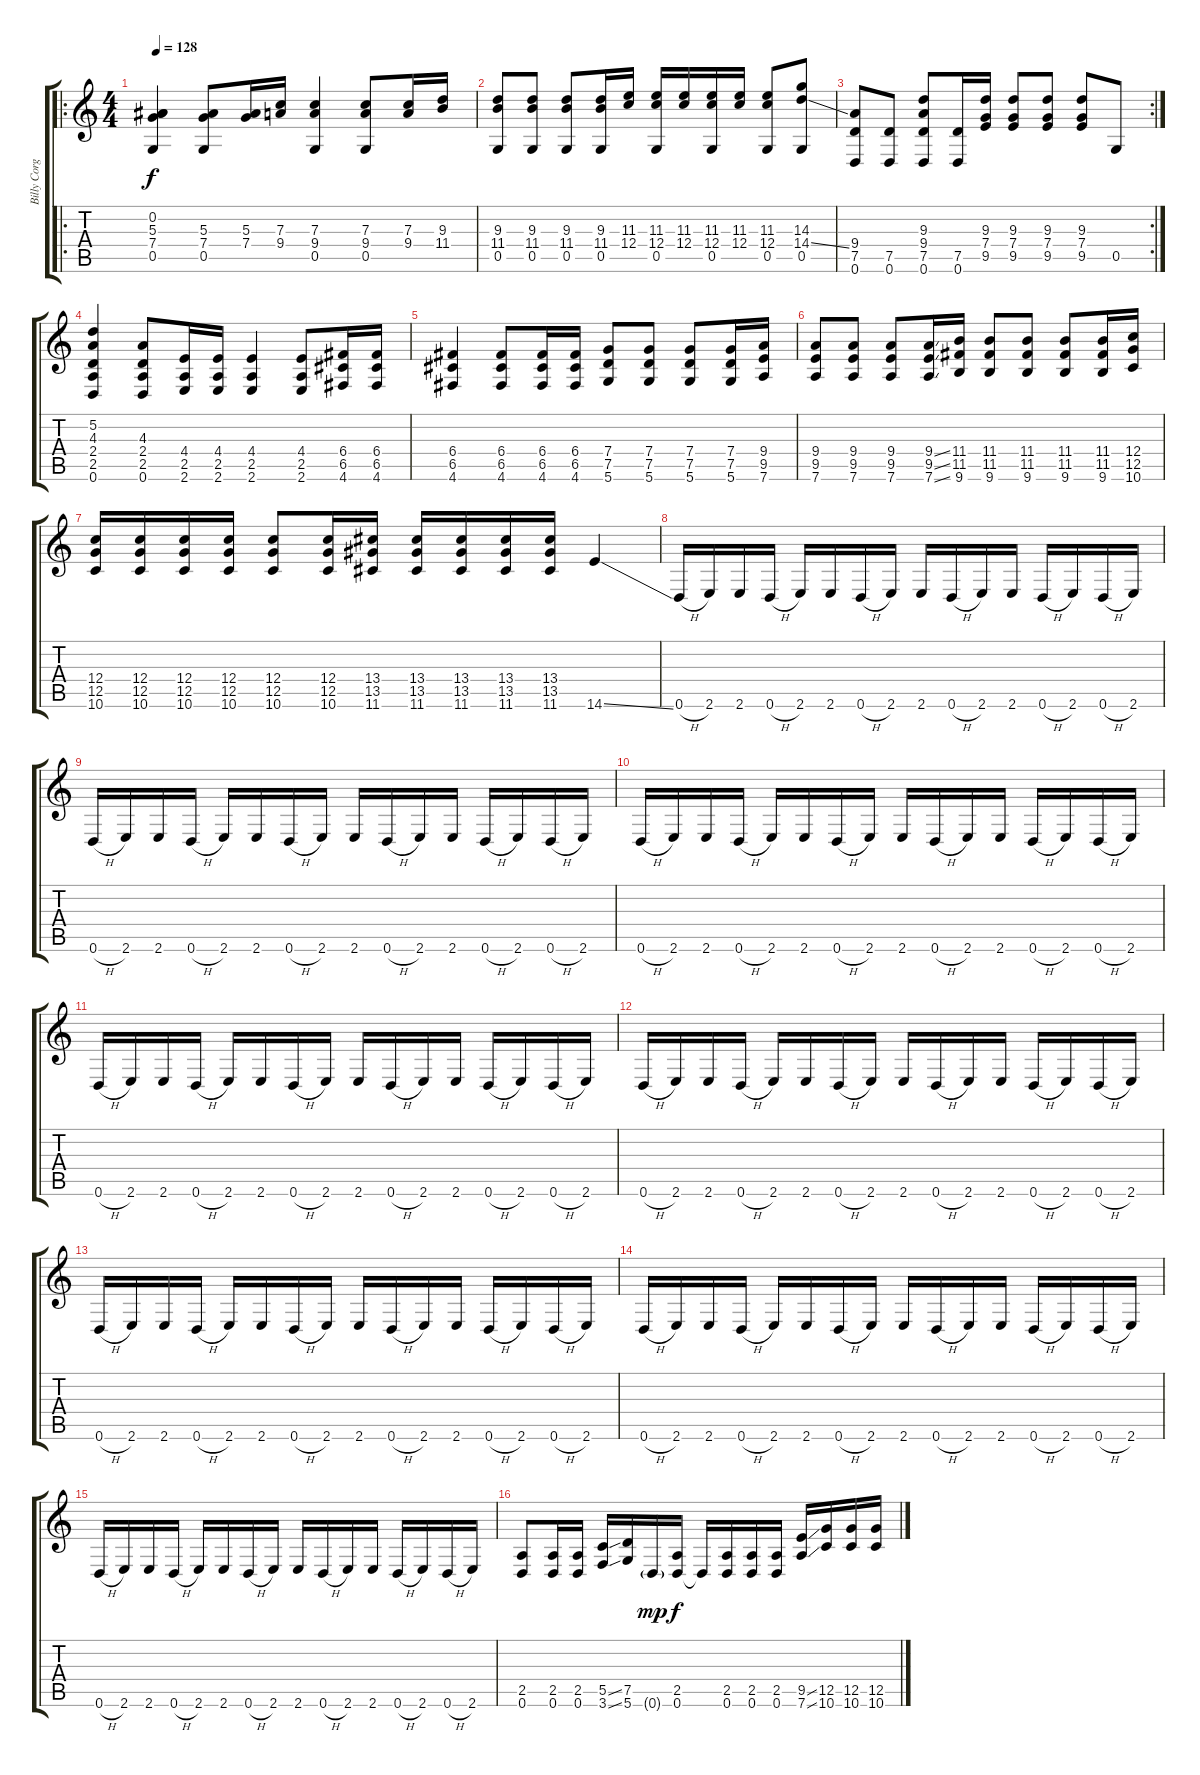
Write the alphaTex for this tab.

\track ("Billy Corgan" "Billy Corg") {instrument overdrivenguitar}
\staff {score tabs}
\tuning (D4 A3 F3 C3 G2 D2) {hide}
\ro
\ts (4 4)
\tempo 128
\clef g2
\ks c
(0.2 5.3 7.4 0.5).4{dy f} (5.3 7.4 0.5).8 (5.3 7.4).16 (7.3 9.4).16 (7.3 9.4 0.5).4 (7.3 9.4 0.5).8 (7.3 9.4).16 (9.3 11.4).16 |
(9.3 11.4 0.5).8 (9.3 11.4 0.5).8 (9.3 11.4 0.5).8 (9.3 11.4 0.5).16 (11.3 12.4).16 (11.3 12.4 0.5).16 (11.3 12.4).16 (11.3 12.4 0.5).16 (11.3 12.4).16 (11.3 12.4 0.5).8 (14.3 14.4{ss} 0.5).8 |
\rc 2
(9.4 7.5 0.6).8 (7.5 0.6).8 (9.3 9.4 7.5 0.6).8 (7.5 0.6).16 (9.3 7.4 9.5).16 (9.3 7.4 9.5).8 (9.3 7.4 9.5).8 (9.3 7.4 9.5).8 0.5.8 |
(5.2 4.3 2.4 2.5 0.6).4 (4.3 2.4 2.5 0.6).8 (4.4 2.5 2.6).16 (4.4 2.5 2.6).16 (4.4 2.5 2.6).4 (4.4 2.5 2.6).8 (6.4 6.5 4.6).16 (6.4 6.5 4.6).16 |
(6.4 6.5 4.6).4 (6.4 6.5 4.6).8 (6.4 6.5 4.6).16 (6.4 6.5 4.6).16 (7.4 7.5 5.6).8 (7.4 7.5 5.6).8 (7.4 7.5 5.6).8 (7.4 7.5 5.6).16 (9.4 9.5 7.6).16 |
(9.4 9.5 7.6).8 (9.4 9.5 7.6).8 (9.4 9.5 7.6).8 (9.4{ss} 9.5{ss} 7.6{ss}).16 (11.4 11.5 9.6).16 (11.4 11.5 9.6).8 (11.4 11.5 9.6).8 (11.4 11.5 9.6).8 (11.4 11.5 9.6).16 (12.4 12.5 10.6).16 |
(12.4 12.5 10.6).16 (12.4 12.5 10.6).16 (12.4 12.5 10.6).16 (12.4 12.5 10.6).16 (12.4 12.5 10.6).8 (12.4 12.5 10.6).16 (13.4 13.5 11.6).16 (13.4 13.5 11.6).16 (13.4 13.5 11.6).16 (13.4 13.5 11.6).16 (13.4 13.5 11.6).16 14.6{ss}.4 |
0.6{h}.16 2.6.16 2.6.16 0.6{h}.16 2.6.16 2.6.16 0.6{h}.16 2.6.16 2.6.16 0.6{h}.16 2.6.16 2.6.16 0.6{h}.16 2.6.16 0.6{h}.16 2.6.16 |
0.6{h}.16 2.6.16 2.6.16 0.6{h}.16 2.6.16 2.6.16 0.6{h}.16 2.6.16 2.6.16 0.6{h}.16 2.6.16 2.6.16 0.6{h}.16 2.6.16 0.6{h}.16 2.6.16 |
0.6{h}.16 2.6.16 2.6.16 0.6{h}.16 2.6.16 2.6.16 0.6{h}.16 2.6.16 2.6.16 0.6{h}.16 2.6.16 2.6.16 0.6{h}.16 2.6.16 0.6{h}.16 2.6.16 |
0.6{h}.16 2.6.16 2.6.16 0.6{h}.16 2.6.16 2.6.16 0.6{h}.16 2.6.16 2.6.16 0.6{h}.16 2.6.16 2.6.16 0.6{h}.16 2.6.16 0.6{h}.16 2.6.16 |
0.6{h}.16 2.6.16 2.6.16 0.6{h}.16 2.6.16 2.6.16 0.6{h}.16 2.6.16 2.6.16 0.6{h}.16 2.6.16 2.6.16 0.6{h}.16 2.6.16 0.6{h}.16 2.6.16 |
0.6{h}.16 2.6.16 2.6.16 0.6{h}.16 2.6.16 2.6.16 0.6{h}.16 2.6.16 2.6.16 0.6{h}.16 2.6.16 2.6.16 0.6{h}.16 2.6.16 0.6{h}.16 2.6.16 |
0.6{h}.16 2.6.16 2.6.16 0.6{h}.16 2.6.16 2.6.16 0.6{h}.16 2.6.16 2.6.16 0.6{h}.16 2.6.16 2.6.16 0.6{h}.16 2.6.16 0.6{h}.16 2.6.16 |
0.6{h}.16 2.6.16 2.6.16 0.6{h}.16 2.6.16 2.6.16 0.6{h}.16 2.6.16 2.6.16 0.6{h}.16 2.6.16 2.6.16 0.6{h}.16 2.6.16 0.6{h}.16 2.6.16 |
(2.5 0.6).8 (2.5 0.6).16 (2.5 0.6).16 (5.5{ss} 3.6{ss}).16 (7.5 5.6).16 0.6{g}.16{dy mp} (2.5 0.6).16{dy f} 0.6{t}.16 (2.5 0.6).16 (2.5 0.6).16 (2.5 0.6).16 (9.5{ss} 7.6{ss}).16 (12.5 10.6).16 (12.5 10.6).16 (12.5 10.6).16
